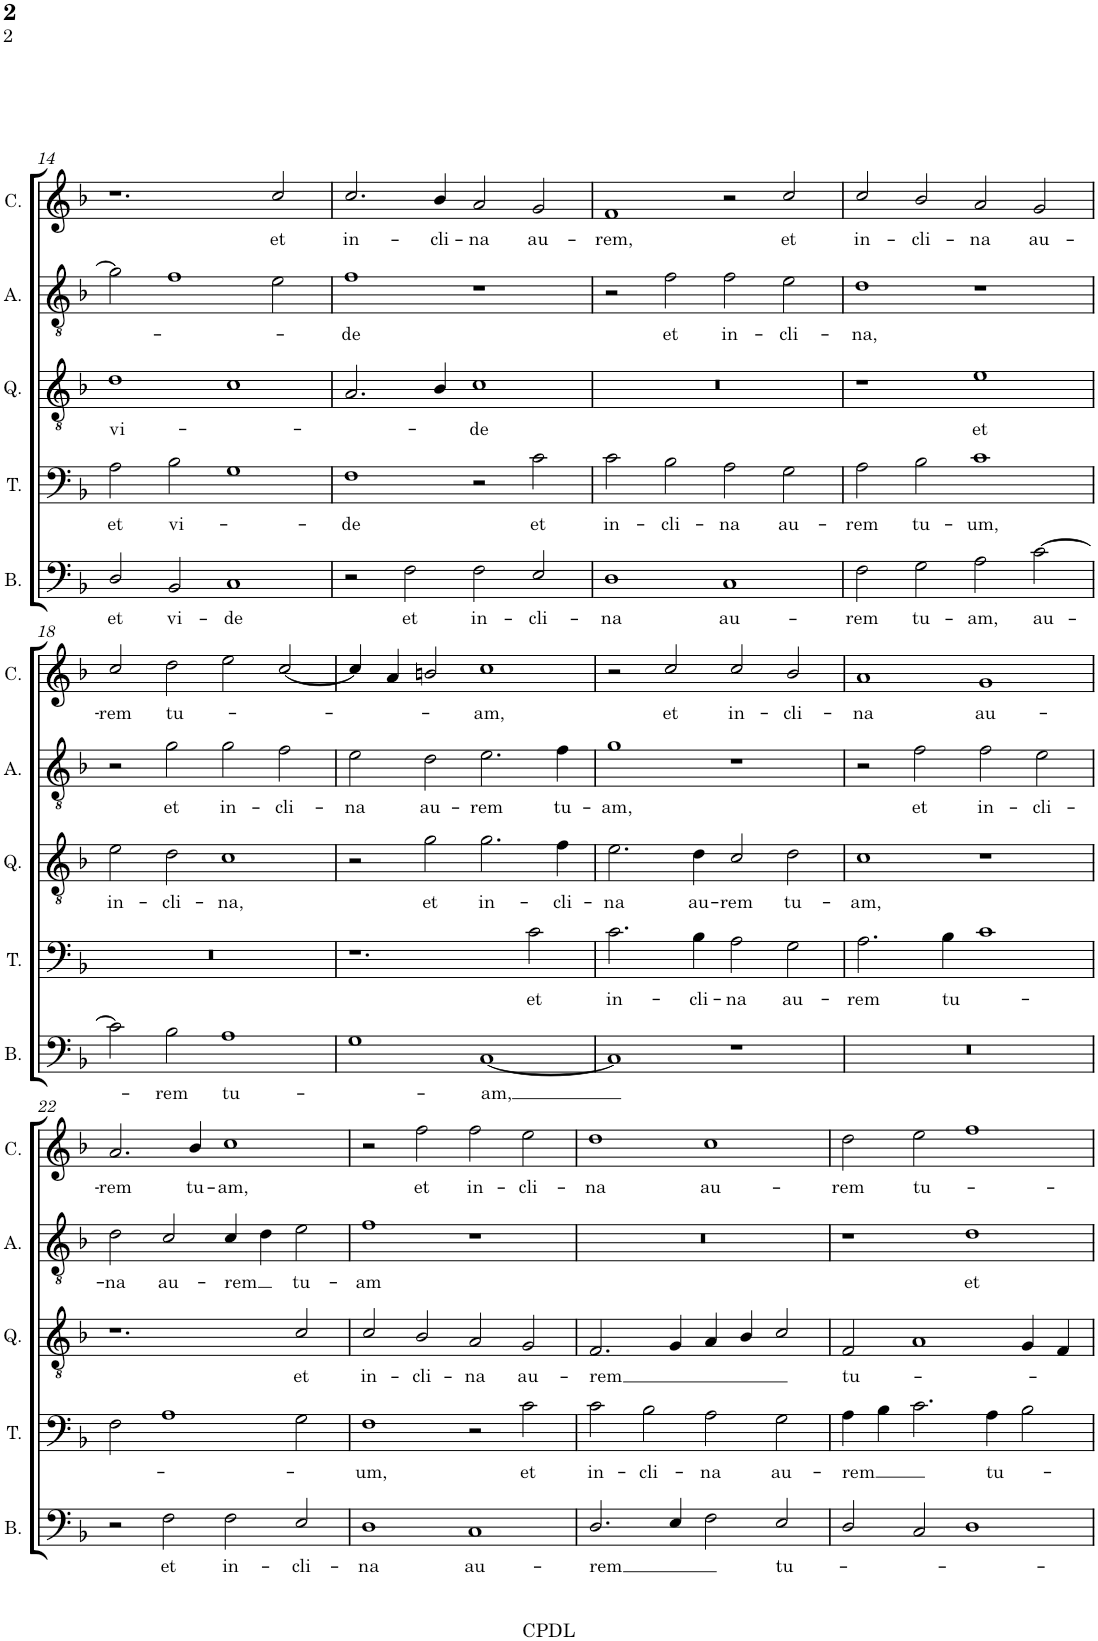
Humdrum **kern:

**kern	**text	**kern	**text	**kern	**text	**kern	**text	**kern	**text
*part5	*part5	*part4	*part4	*part3	*part3	*part2	*part2	*part1	*part1
*staff5	*staff5	*staff4	*staff4	*staff3	*staff3	*staff2	*staff2	*staff1	*staff1
*I"Bassus (F3)	*	*I"Tenor (C4)	*	*I"Quintus (C3)	*	*I"Altus (C2)	*	*I"Cantus (G2)	*
*I'B.	*	*I'T.	*	*I'Q.	*	*I'A.	*	*I'C.	*
!!LO:PB:g=z
*clefF4	*	*clefF4	*	*clefGv2	*	*clefGv2	*	*clefG2	*
*	*	*Trd7c12	*	*Trd7c12	*	*Trd7c12	*	*	*
*k[b-]	*	*k[b-]	*	*k[b-]	*	*k[b-]	*	*k[b-]	*
*F:	*	*F:	*	*F:	*	*F:	*	*F:	*
*M2/1	*	*M2/1	*	*M2/1	*	*M2/1	*	*M2/1	*
=14	=14	=14	=14	=14	=14	=14	=14	=14	=14
!	!LO:LY:b	!	!LO:LY:b	!	!LO:LY:b	!	!	!	!
2D/	et	2A\	et	1d	vi-	2g\]	.	1.r	.
!	!LO:LY:b	!	!LO:LY:b	!	!	!	!	!	!
2BB-/	vi-	2B-\	vi-	.	.	1f	.	.	.
!	!LO:LY:b	!	!	!	!	!	!	!	!
1C	-de	1G	.	1c	.	.	.	.	.
!	!	!	!	!	!	!	!	!	!LO:LY:b
.	.	.	.	.	.	2e\	.	2cc/	et
=15	=15	=15	=15	=15	=15	=15	=15	=15	=15
!	!	!	!LO:LY:b	!	!	!	!LO:LY:b	!	!LO:LY:b
2r	.	1F	-de	2.A/	.	1f	-de	2.cc/	in-
!	!LO:LY:b	!	!	!	!	!	!	!	!
2F\	et	.	.	.	.	.	.	.	.
!	!	!	!	!	!	!	!	!	!LO:LY:b
.	.	.	.	4B-/	.	.	.	4b-/	-cli-
!	!LO:LY:b	!	!	!	!LO:LY:b	!	!	!	!LO:LY:b
2F\	in-	2r	.	1c	-de	1r	.	2a/	-na
!	!LO:LY:b	!	!LO:LY:b	!	!	!	!	!	!LO:LY:b
2E/	-cli-	2c\	et	.	.	.	.	2g/	au-
=16	=16	=16	=16	=16	=16	=16	=16	=16	=16
!	!LO:LY:b	!	!LO:LY:b	!	!	!	!	!	!LO:LY:b
1D	-na	2c\	in-	0r	.	2r	.	1f	-rem,
!	!	!	!LO:LY:b	!	!	!	!LO:LY:b	!	!
.	.	2B-\	-cli-	.	.	2f\	et	.	.
!	!LO:LY:b	!	!LO:LY:b	!	!	!	!LO:LY:b	!	!
1C	au-	2A\	-na	.	.	2f\	in-	2r	.
!	!	!	!LO:LY:b	!	!	!	!LO:LY:b	!	!LO:LY:b
.	.	2G\	au-	.	.	2e\	-cli-	2cc/	et
=17	=17	=17	=17	=17	=17	=17	=17	=17	=17
!	!LO:LY:b	!	!LO:LY:b	!	!	!	!LO:LY:b	!	!LO:LY:b
2F\	-rem	2A\	-rem	1r	.	1d	-na,	2cc/	in-
!	!LO:LY:b	!	!LO:LY:b	!	!	!	!	!	!LO:LY:b
2G\	tu-	2B-\	tu-	.	.	.	.	2b-/	-cli-
!	!LO:LY:b	!	!LO:LY:b	!	!LO:LY:b	!	!	!	!LO:LY:b
2A\	-am,	1c	-um,	1e	et	1r	.	2a/	-na
!	!LO:LY:b	!	!	!	!	!	!	!	!LO:LY:b
[2c\	au-	.	.	.	.	.	.	2g/	au-
!!LO:LB:g=z
=18	=18	=18	=18	=18	=18	=18	=18	=18	=18
!	!	!	!	!	!LO:LY:b	!	!	!	!LO:LY:b
2c\]	.	0r	.	2e\	in-	2r	.	2cc/	-rem
!	!LO:LY:b	!	!	!	!LO:LY:b	!	!LO:LY:b	!	!LO:LY:b
2B-\	-rem	.	.	2d\	-cli-	2g\	et	2dd\	tu-
!	!LO:LY:b	!	!	!	!LO:LY:b	!	!LO:LY:b	!	!
1A	tu-	.	.	1c	-na,	2g\	in-	2ee\	.
!	!	!	!	!	!	!	!LO:LY:b	!	!
.	.	.	.	.	.	2f\	-cli-	[2cc/	.
=19	=19	=19	=19	=19	=19	=19	=19	=19	=19
!	!	!	!	!	!	!	!LO:LY:b	!	!
1G	.	1.r	.	2r	.	2e\	-na	4cc/]	.
.	.	.	.	.	.	.	.	4a/	.
!	!	!	!	!	!LO:LY:b	!	!LO:LY:b	!	!
.	.	.	.	2g\	et	2d\	au-	2bn/	.
!	!LO:LY:b	!	!	!	!LO:LY:b	!	!LO:LY:b	!	!LO:LY:b
[1C	-am,	.	.	2.g\	in-	2.e\	-rem	1cc	-am,
!	!	!	!LO:LY:b	!	!	!	!	!	!
.	.	2c\	et	.	.	.	.	.	.
!	!	!	!	!	!LO:LY:b	!	!LO:LY:b	!	!
.	.	.	.	4f\	-cli-	4f\	tu-	.	.
=20	=20	=20	=20	=20	=20	=20	=20	=20	=20
!	!	!	!LO:LY:b	!	!LO:LY:b	!	!LO:LY:b	!	!
1C]	.	2.c\	in-	2.e\	-na	1g	-am,	2r	.
!	!	!	!	!	!	!	!	!	!LO:LY:b
.	.	.	.	.	.	.	.	2cc/	et
!	!	!	!LO:LY:b	!	!LO:LY:b	!	!	!	!
.	.	4B-\	-cli-	4d\	au-	.	.	.	.
!	!	!	!LO:LY:b	!	!LO:LY:b	!	!	!	!LO:LY:b
1r	.	2A\	-na	2c/	-rem	1r	.	2cc/	in-
!	!	!	!LO:LY:b	!	!LO:LY:b	!	!	!	!LO:LY:b
.	.	2G\	au-	2d\	tu-	.	.	2b-/	-cli-
=21	=21	=21	=21	=21	=21	=21	=21	=21	=21
!	!	!	!LO:LY:b	!	!LO:LY:b	!	!	!	!LO:LY:b
0r	.	2.A\	-rem	1c	-am,	2r	.	1a	-na
!	!	!	!	!	!	!	!LO:LY:b	!	!
.	.	.	.	.	.	2f\	et	.	.
!	!	!	!LO:LY:b	!	!	!	!	!	!
.	.	4B-\	tu-	.	.	.	.	.	.
!	!	!	!	!	!	!	!LO:LY:b	!	!LO:LY:b
.	.	1c	.	1r	.	2f\	in-	1g	au-
!	!	!	!	!	!	!	!LO:LY:b	!	!
.	.	.	.	.	.	2e\	-cli-	.	.
!!LO:LB:g=z
=22	=22	=22	=22	=22	=22	=22	=22	=22	=22
!	!	!	!	!	!	!	!LO:LY:b	!	!LO:LY:b
2r	.	2F\	.	1.r	.	2d\	-na	2.a/	-rem
!	!LO:LY:b	!	!	!	!	!	!LO:LY:b	!	!
2F\	et	1A	.	.	.	2c/	au-	.	.
!	!	!	!	!	!	!	!	!	!LO:LY:b
.	.	.	.	.	.	.	.	4b-/	tu-
!	!LO:LY:b	!	!	!	!	!	!LO:LY:b	!	!LO:LY:b
2F\	in-	.	.	.	.	4c/	-rem	1cc	-am,
.	.	.	.	.	.	4d\	.	.	.
!	!LO:LY:b	!	!	!	!LO:LY:b	!	!LO:LY:b	!	!
2E/	-cli-	2G\	.	2c/	et	2e\	tu-	.	.
=23	=23	=23	=23	=23	=23	=23	=23	=23	=23
!	!LO:LY:b	!	!LO:LY:b	!	!LO:LY:b	!	!LO:LY:b	!	!
1D	-na	1F	-um,	2c/	in-	1f	-am	2r	.
!	!	!	!	!	!LO:LY:b	!	!	!	!LO:LY:b
.	.	.	.	2B-/	-cli-	.	.	2ff\	et
!	!LO:LY:b	!	!	!	!LO:LY:b	!	!	!	!LO:LY:b
1C	au-	2r	.	2A/	-na	1r	.	2ff\	in-
!	!	!	!LO:LY:b	!	!LO:LY:b	!	!	!	!LO:LY:b
.	.	2c\	et	2G/	au-	.	.	2ee\	-cli-
=24	=24	=24	=24	=24	=24	=24	=24	=24	=24
!	!LO:LY:b	!	!LO:LY:b	!	!LO:LY:b	!	!	!	!LO:LY:b
2.D/	-rem	2c\	in-	2.F/	-rem	0r	.	1dd	-na
!	!	!	!LO:LY:b	!	!	!	!	!	!
.	.	2B-\	-cli-	.	.	.	.	.	.
4E/	.	.	.	4G/	.	.	.	.	.
!	!	!	!LO:LY:b	!	!	!	!	!	!LO:LY:b
2F\	.	2A\	-na	4A/	.	.	.	1cc	au-
.	.	.	.	4B-/	.	.	.	.	.
!	!LO:LY:b	!	!LO:LY:b	!	!	!	!	!	!
2E/	tu-	2G\	au-	2c/	.	.	.	.	.
=25	=25	=25	=25	=25	=25	=25	=25	=25	=25
!	!	!	!LO:LY:b	!	!LO:LY:b	!	!	!	!LO:LY:b
2D/	.	4A\	-rem	2F/	tu-	1r	.	2dd\	-rem
.	.	4B-\	.	.	.	.	.	.	.
!	!	!	!	!	!	!	!	!	!LO:LY:b
2C/	.	2.c\	.	1A	.	.	.	2ee\	tu-
!	!	!	!	!	!	!	!LO:LY:b	!	!
1D	.	.	.	.	.	1d	et	1ff	.
!	!	!	!LO:LY:b	!	!	!	!	!	!
.	.	4A\	tu-	.	.	.	.	.	.
.	.	2B-\	.	4G/	.	.	.	.	.
.	.	.	.	4F/	.	.	.	.	.
=	=	=	=	=	=	=	=	=	=
*-	*-	*-	*-	*-	*-	*-	*-	*-	*-
